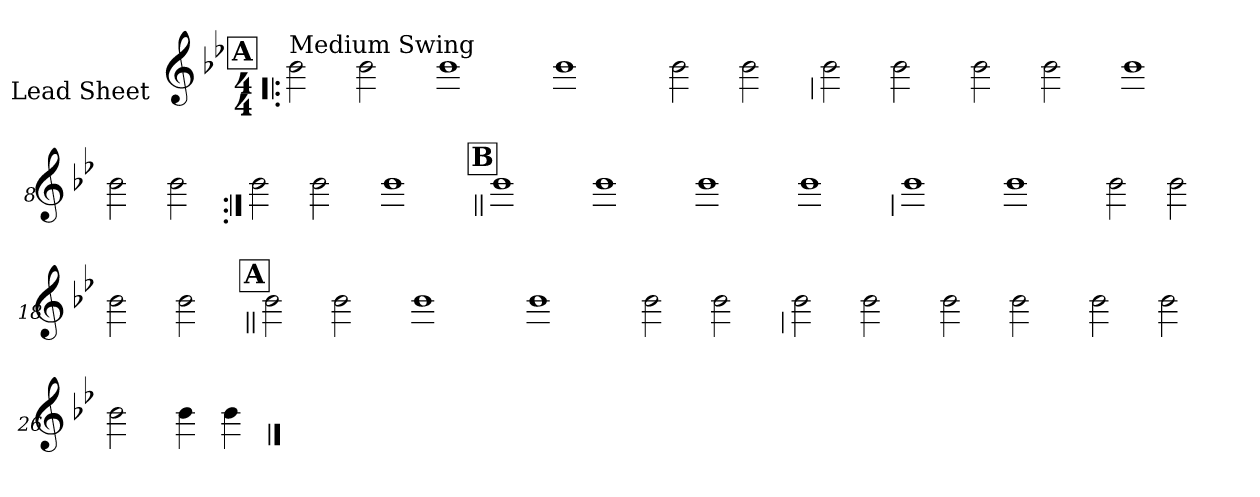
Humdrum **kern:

**kern
*part1
*staff1
*I"Lead Sheet
*stria0
*clefG2
*k[b-e-]
*B-:
*M4/4
!!LO:REH:place=s1:a:t=A
=1!|:
!LO:TX:a:t=Medium Swing
2b-
2b-
=2-
1b-
=3-
1b-
=4-
2b-
2b-
!!LO:LB:g=z
=5
2b-
2b-
=6-
2b-
2b-
=7-
1b-
=8-
2b-
2b-
!!LO:LB:g=z
=9:|!
2b-
2b-
=10-
1b-
!!LO:LB:g=z
!!LO:REH:place=s1:a:t=B
=11||
1b-
=12-
1b-
=13-
1b-
=14-
1b-
!!LO:LB:g=z
=15
1b-
=16-
1b-
=17-
2b-
2b-
=18-
2b-
2b-
!!LO:LB:g=z
!!LO:REH:place=s1:a:t=A
=19||
2b-
2b-
=20-
1b-
=21-
1b-
=22-
2b-
2b-
!!LO:LB:g=z
=23
2b-
2b-
=24-
2b-
2b-
=25-
2b-
2b-
=26-
2b-
4b-
4b-
==
*-
